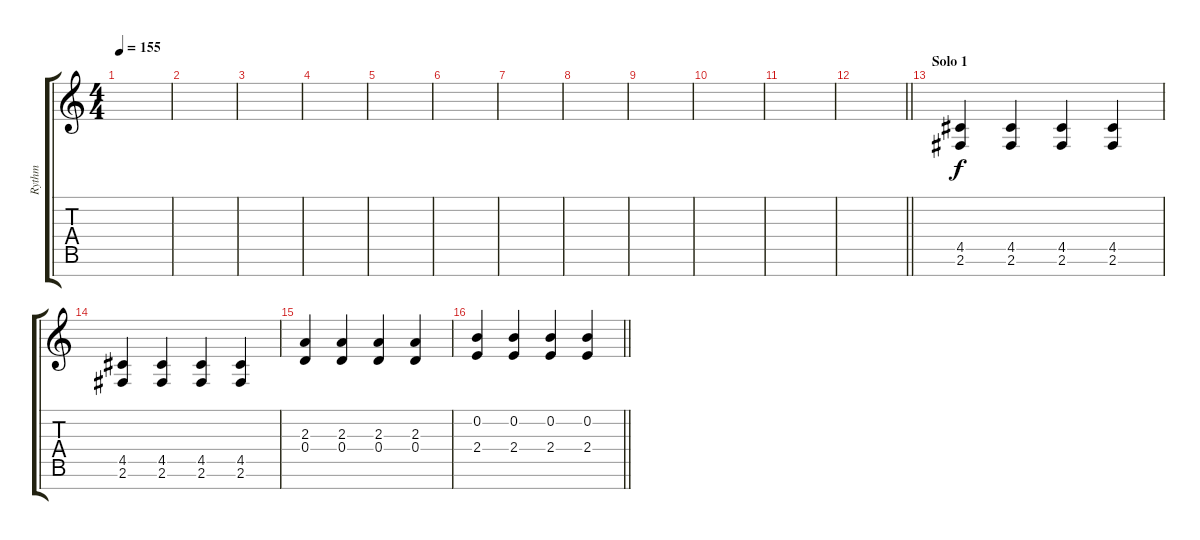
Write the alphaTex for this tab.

\track ("Rythm" "Rythm") {instrument overdrivenguitar}
\staff {score tabs}
\tuning (E4 B3 G3 D3 A2 E2 B1) {hide}
\ts (4 4)
\tempo 155
\clef g2
\ks c
|
|
|
|
|
|
|
|
|
|
|
\barLineRight lightlight
|
\section ("" "Solo 1")
(4.5 2.6).4 (4.5 2.6).4 (4.5 2.6).4 (4.5 2.6).4 |
(4.5 2.6).4 (4.5 2.6).4 (4.5 2.6).4 (4.5 2.6).4 |
(2.3 0.4).4 (2.3 0.4).4 (2.3 0.4).4 (2.3 0.4).4 |
\barLineRight lightlight
(0.2 2.4).4 (0.2 2.4).4 (0.2 2.4).4 (0.2 2.4).4
